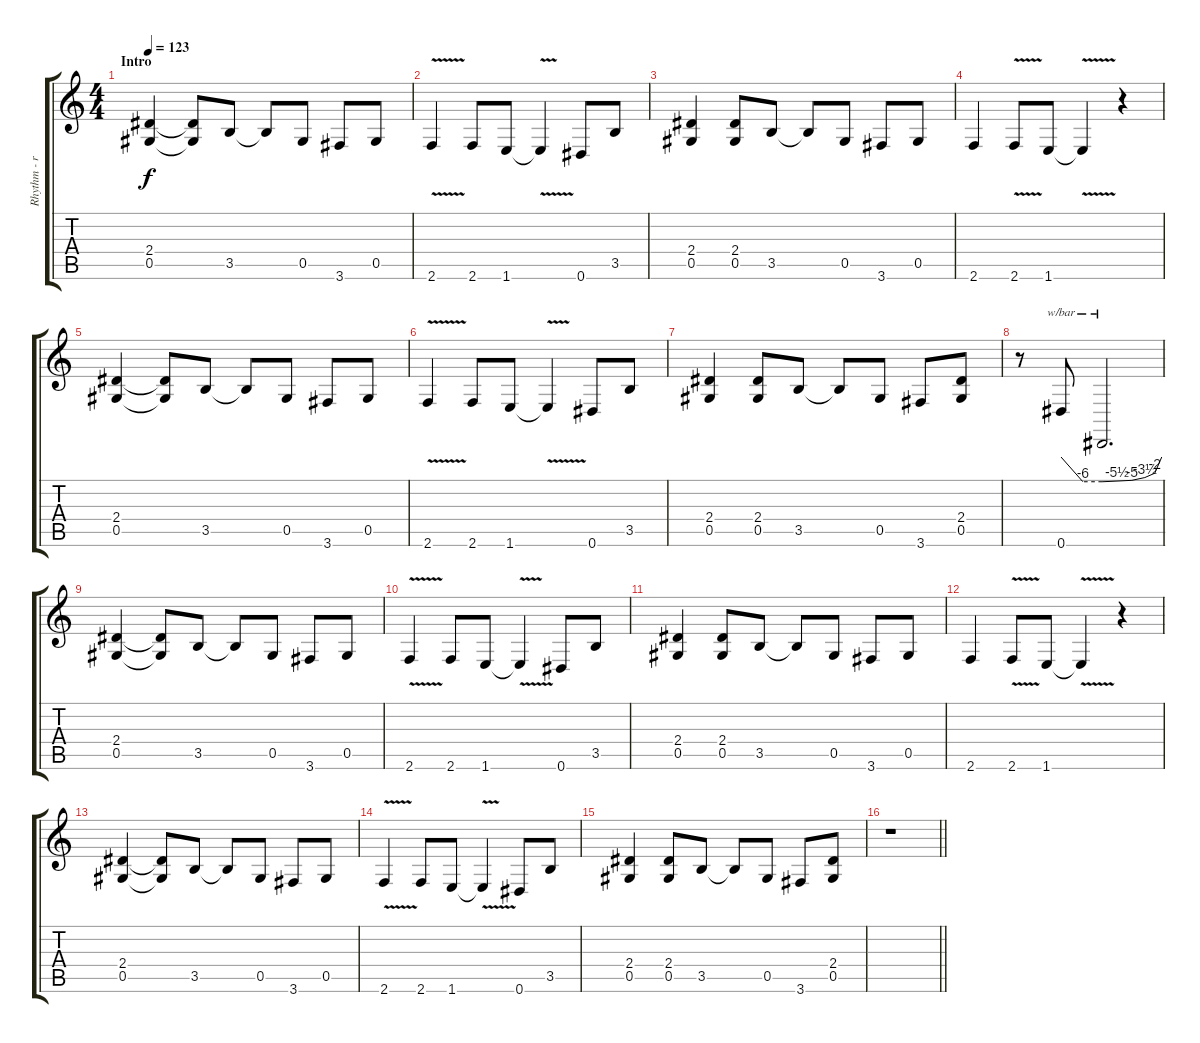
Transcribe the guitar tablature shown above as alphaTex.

\track ("Rhythm - right" "Rhythm - r") {instrument distortionguitar}
\staff {score tabs}
\tuning (Eb4 Bb3 Gb3 Db3 Ab2 Eb2) {hide}
\ts (4 4)
\section ("" "Intro")
\tempo 123
\clef g2
\ks c
(2.4 0.5).4{dy f instrument distortionguitar} (2.4{t} 0.5{t}).8 3.5.8 3.5{t}.8 0.5.8 3.6.8 0.5.8 |
2.6{v}.4 2.6.8 1.6.8 1.6{v t}.4 0.6.8 3.5.8 |
(2.4 0.5).4 (2.4 0.5).8 3.5.8 3.5{t}.8 0.5.8 3.6.8 0.5.8 |
2.6.4 2.6{v}.8 1.6.8 1.6{v t}.4 r.4 |
(2.4 0.5).4 (2.4{t} 0.5{t}).8 3.5.8 3.5{t}.8 0.5.8 3.6.8 0.5.8 |
2.6{v}.4 2.6.8 1.6.8 1.6{v t}.4 0.6.8 3.5.8 |
(2.4 0.5).4 (2.4 0.5).8 3.5.8 3.5{t}.8 0.5.8 3.6.8 (2.4 0.5).8 |
r.8 0.6.8{tbe (custom default 0 0 32 -24 60 -24)} 0.6{t}.2{d tbe (custom default 0 -24 15 -22 30 -20 43 -14 53 -8 60 0)} |
(2.4 0.5).4 (2.4{t} 0.5{t}).8 3.5.8 3.5{t}.8 0.5.8 3.6.8 0.5.8 |
2.6{v}.4 2.6.8 1.6.8 1.6{v t}.4 0.6.8 3.5.8 |
(2.4 0.5).4 (2.4 0.5).8 3.5.8 3.5{t}.8 0.5.8 3.6.8 0.5.8 |
2.6.4 2.6{v}.8 1.6.8 1.6{v t}.4 r.4 |
(2.4 0.5).4 (2.4{t} 0.5{t}).8 3.5.8 3.5{t}.8 0.5.8 3.6.8 0.5.8 |
2.6{v}.4 2.6.8 1.6.8 1.6{v t}.4 0.6.8 3.5.8 |
(2.4 0.5).4 (2.4 0.5).8 3.5.8 3.5{t}.8 0.5.8 3.6.8 (2.4 0.5).8 |
\barLineRight lightlight
r.1
